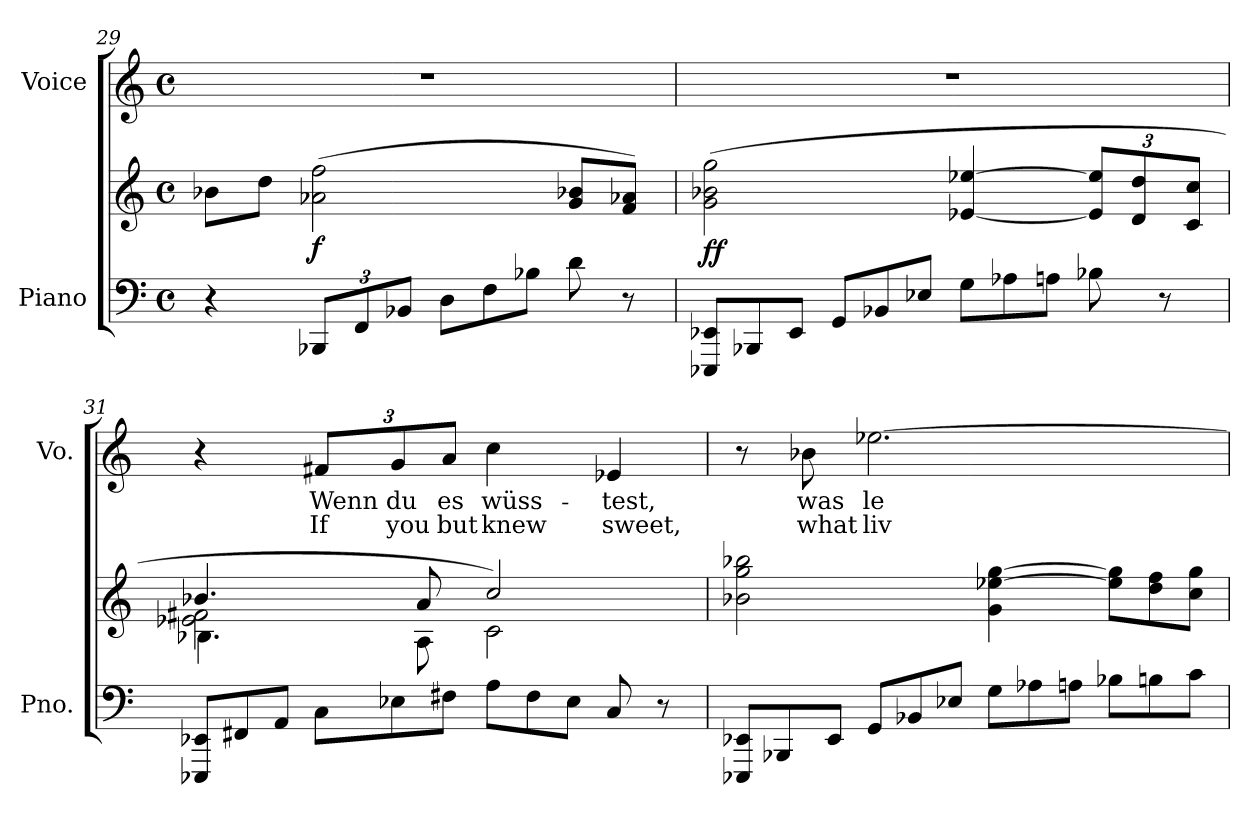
**kern	**kern	**dynam	**kern	**text	**text
*part2	*part2	*part2	*part1	*part1	*part1
*staff3	*staff2	*staff2/3	*staff1	*staff1	*staff1
*I"Piano	*	*	*I"Voice	*	*
*I'Pno.	*	*	*I'Vo.	*	*
*clefF4	*clefG2	*	*clefG2	*	*
*k[]	*k[]	*	*k[]	*	*
*M4/4	*M4/4	*	*M4/4	*	*
*met(c)	*met(c)	*	*met(c)	*	*
=29	=29	=29	=29	=29	=29
4r	8b-X\L	.	1r	.	.
.	8dd\J	.	.	.	.
*Xbrackettup	*	*	*	*	*
!	!	!LO:DY:b	!	!	!
12BBB-X/L	(>2a-X\ 2ff\	f	.	.	.
12FF/	.	.	.	.	.
12BB-X/J	.	.	.	.	.
*Xtuplet	*	*	*	*	*
12D\L	.	.	.	.	.
12F\	.	.	.	.	.
12B-X\J	.	.	.	.	.
8d\	8g/ 8b-X/L	.	.	.	.
8r	8f/ 8a-X/J)	.	.	.	.
!!LO:LB:g=z
=30	=30	=30	=30	=30	=30
!	!	!LO:DY:b	!	!	!
12EEE-X/ 12EE-X/L	(>2g\ 2b-X\ 2gg\	ff	1r	.	.
12BBB-X/	.	.	.	.	.
12EE-/J	.	.	.	.	.
12GG/L	.	.	.	.	.
12BB-X/	.	.	.	.	.
12E-X/J	.	.	.	.	.
12G\L	[4e-X/ [4ee-X/	.	.	.	.
12A-X\	.	.	.	.	.
12An\J	.	.	.	.	.
*	*Xbrackettup	*	*	*	*
8B-X\	12e-/] 12ee-/]L	.	.	.	.
.	12d/ 12dd/	.	.	.	.
8r	.	.	.	.	.
.	12c/ 12cc/J	.	.	.	.
=31	=31	=31	=31	=31	=31
*	*^	*	*	*	*
*	*	*^	*	*	*	*
12EEE-X/ 12EE-X/L	4.b-X/	2e-X\ 2f#X\	4.B-X\	.	4r	.	.
12FF#X/	.	.	.	.	.	.	.
12AA/J	.	.	.	.	.	.	.
!	!	!	!	!	!	!LO:LY:b	!LO:LY:b
12C\L	.	.	.	.	12f#X/L	Wenn	If
!	!	!	!	!	!	!LO:LY:b	!LO:LY:b
12E-X\	.	.	.	.	12g/	du	you
.	8a/	.	8A\	.	.	.	.
!	!	!	!	!	!	!LO:LY:b	!LO:LY:b
12F#X\J	.	.	.	.	12a/J	es	but
!	!	!	!	!	!	!LO:LY:b	!LO:LY:b
12A\L	2cc/)	2c\	2ryy	.	4cc\	wüss-	knew
12F#\	.	.	.	.	.	.	.
12E-\J	.	.	.	.	.	.	.
!	!	!	!	!	!	!LO:LY:b	!LO:LY:b
8C/	.	.	.	.	4e-X/	-test,	sweet,
8r	.	.	.	.	.	.	.
*	*v	*v	*v	*	*	*	*
=32	=32	=32	=32	=32	=32
12EEE-X/ 12EE-X/L	2b-X\ 2gg\ 2bb-X\	.	8r	.	.
12BBB-X/	.	.	.	.	.
!	!	!	!	!LO:LY:b	!LO:LY:b
.	.	.	8b-X\	was	what
12EE-/J	.	.	.	.	.
!	!	!	!	!LO:LY:b	!LO:LY:b
12GG/L	.	.	[2.ee-X\	le-	liv-
12BB-X/	.	.	.	.	.
12E-X/J	.	.	.	.	.
12G\L	4g\ [4ee-X\ [4gg\	.	.	.	.
12A-X\	.	.	.	.	.
12An\J	.	.	.	.	.
*	*Xtuplet	*	*	*	*
12B-X\L	12ee-\] 12gg\]L	.	.	.	.
12Bn\	12dd\ 12ff\	.	.	.	.
12c\J	12cc\ 12gg\J	.	.	.	.
=	=	=	=	=	=
*-	*-	*-	*-	*-	*-
